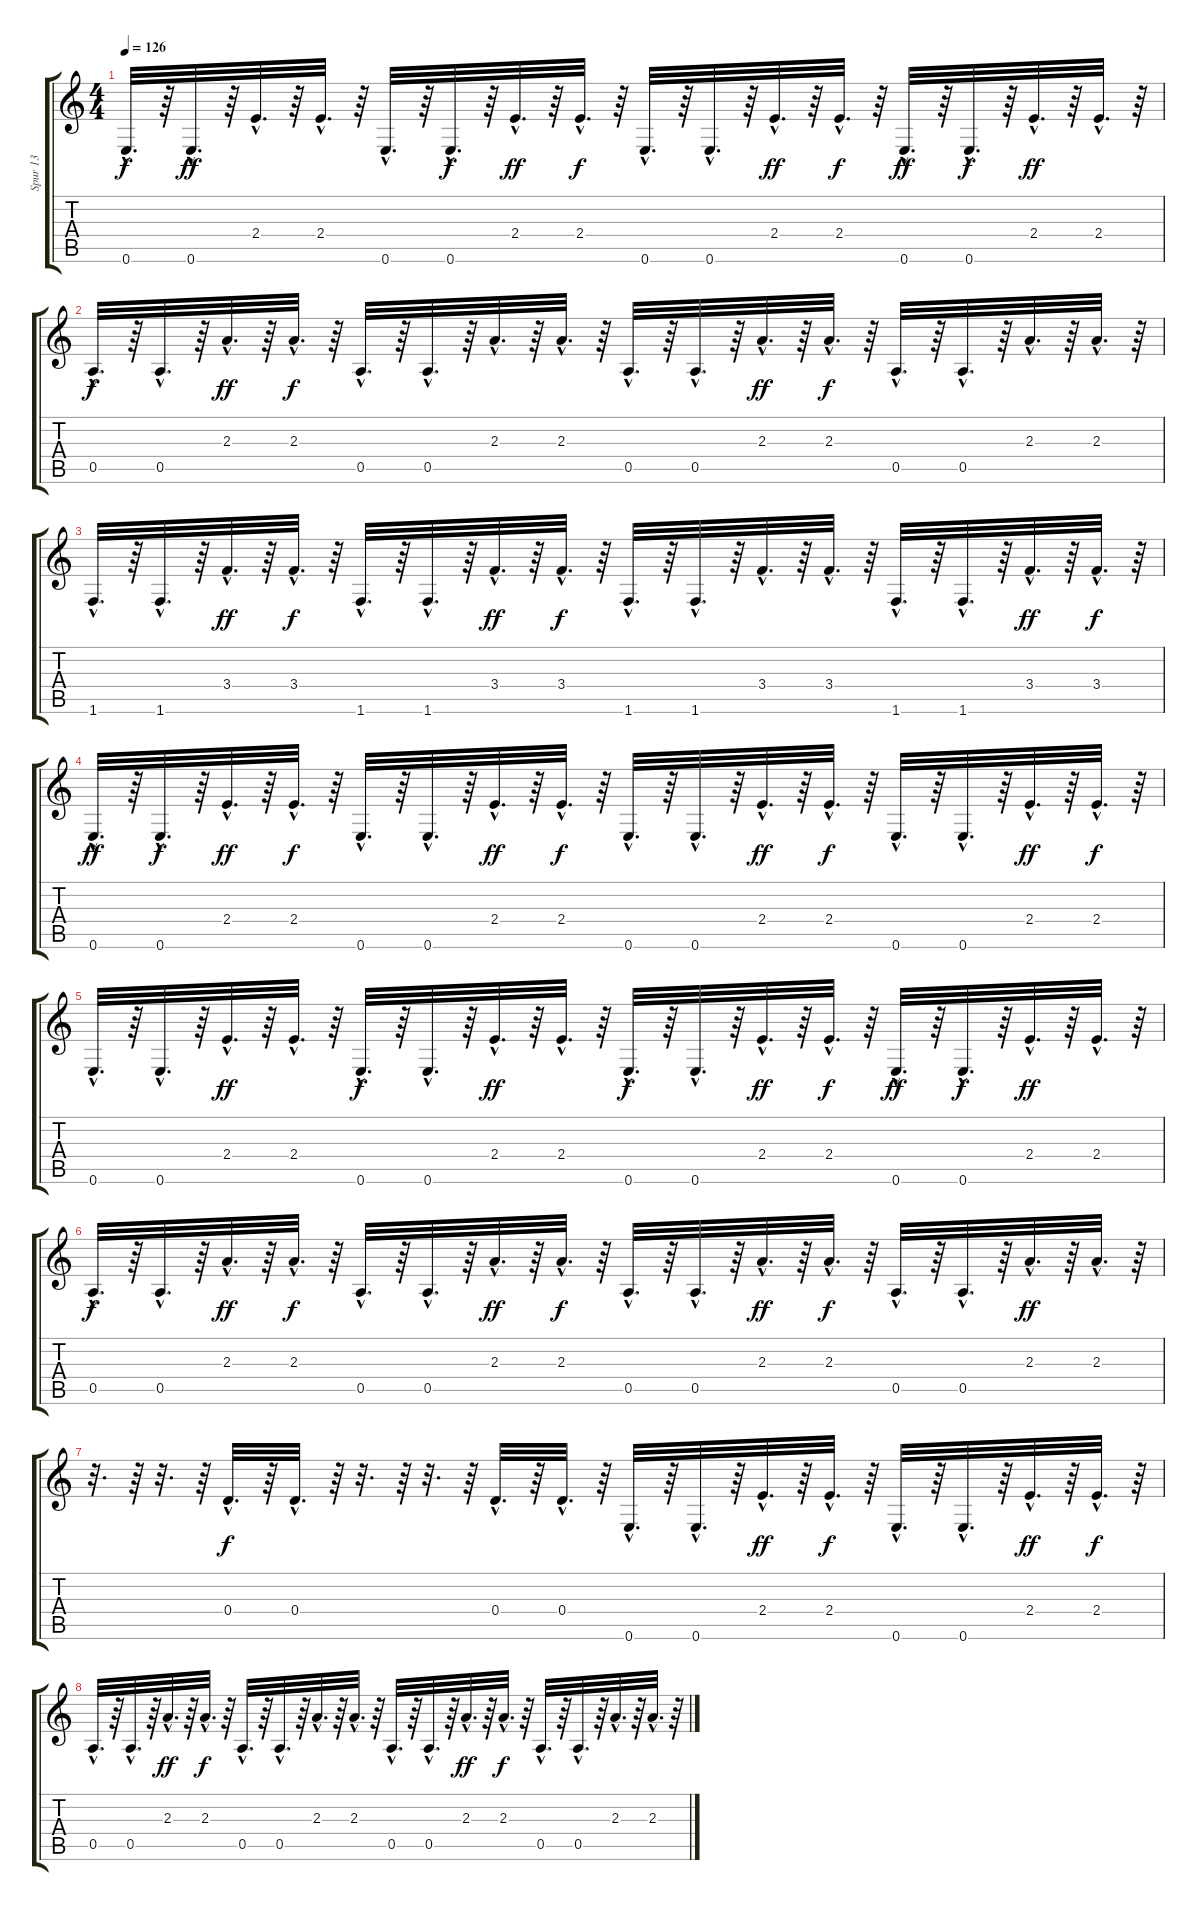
\track ("Spur 13" "Spur 13") {instrument synthbass1}
\staff {score tabs}
\tuning (E4 B3 G3 D3 A2 E2) {hide}
\ts (4 4)
\tempo 126
\clef g2
\ks c
0.6{hac}.32{d dy f} r.64 0.6{hac}.32{d dy ff} r.64 2.4{hac}.32{d} r.64 2.4{hac}.32{d} r.64 0.6{hac}.32{d} r.64 0.6{hac}.32{d dy f} r.64 2.4{hac}.32{d dy ff} r.64 2.4{hac}.32{d dy f} r.64 0.6{hac}.32{d} r.64 0.6{hac}.32{d} r.64 2.4{hac}.32{d dy ff} r.64 2.4{hac}.32{d dy f} r.64 0.6{hac}.32{d dy ff} r.64 0.6{hac}.32{d dy f} r.64 2.4{hac}.32{d dy ff} r.64 2.4{hac}.32{d} r.64 |
0.5{hac}.32{d dy f} r.64 0.5{hac}.32{d} r.64 2.3{hac}.32{d dy ff} r.64 2.3{hac}.32{d dy f} r.64 0.5{hac}.32{d} r.64 0.5{hac}.32{d} r.64 2.3{hac}.32{d} r.64 2.3{hac}.32{d} r.64 0.5{hac}.32{d} r.64 0.5{hac}.32{d} r.64 2.3{hac}.32{d dy ff} r.64 2.3{hac}.32{d dy f} r.64 0.5{hac}.32{d} r.64 0.5{hac}.32{d} r.64 2.3{hac}.32{d} r.64 2.3{hac}.32{d} r.64 |
1.6{hac}.32{d} r.64 1.6{hac}.32{d} r.64 3.4{hac}.32{d dy ff} r.64 3.4{hac}.32{d dy f} r.64 1.6{hac}.32{d} r.64 1.6{hac}.32{d} r.64 3.4{hac}.32{d dy ff} r.64 3.4{hac}.32{d dy f} r.64 1.6{hac}.32{d} r.64 1.6{hac}.32{d} r.64 3.4{hac}.32{d} r.64 3.4{hac}.32{d} r.64 1.6{hac}.32{d} r.64 1.6{hac}.32{d} r.64 3.4{hac}.32{d dy ff} r.64 3.4{hac}.32{d dy f} r.64 |
0.6{hac}.32{d dy ff} r.64 0.6{hac}.32{d dy f} r.64 2.4{hac}.32{d dy ff} r.64 2.4{hac}.32{d dy f} r.64 0.6{hac}.32{d} r.64 0.6{hac}.32{d} r.64 2.4{hac}.32{d dy ff} r.64 2.4{hac}.32{d dy f} r.64 0.6{hac}.32{d} r.64 0.6{hac}.32{d} r.64 2.4{hac}.32{d dy ff} r.64 2.4{hac}.32{d dy f} r.64 0.6{hac}.32{d} r.64 0.6{hac}.32{d} r.64 2.4{hac}.32{d dy ff} r.64 2.4{hac}.32{d dy f} r.64 |
0.6{hac}.32{d} r.64 0.6{hac}.32{d} r.64 2.4{hac}.32{d dy ff} r.64 2.4{hac}.32{d} r.64 0.6{hac}.32{d dy f} r.64 0.6{hac}.32{d} r.64 2.4{hac}.32{d dy ff} r.64 2.4{hac}.32{d} r.64 0.6{hac}.32{d dy f} r.64 0.6{hac}.32{d} r.64 2.4{hac}.32{d dy ff} r.64 2.4{hac}.32{d dy f} r.64 0.6{hac}.32{d dy ff} r.64 0.6{hac}.32{d dy f} r.64 2.4{hac}.32{d dy ff} r.64 2.4{hac}.32{d} r.64 |
0.5{hac}.32{d dy f instrument synthbass1} r.64 0.5{hac}.32{d} r.64 2.3{hac}.32{d dy ff} r.64 2.3{hac}.32{d dy f} r.64 0.5{hac}.32{d} r.64 0.5{hac}.32{d} r.64 2.3{hac}.32{d dy ff} r.64 2.3{hac}.32{d dy f} r.64 0.5{hac}.32{d} r.64 0.5{hac}.32{d} r.64 2.3{hac}.32{d dy ff} r.64 2.3{hac}.32{d dy f} r.64 0.5{hac}.32{d} r.64 0.5{hac}.32{d} r.64 2.3{hac}.32{d dy ff} r.64 2.3{hac}.32{d} r.64 |
r.32{d} r.64 r.32{d} r.64 0.4{hac}.32{d dy f} r.64 0.4{hac}.32{d} r.64 r.32{d} r.64 r.32{d} r.64 0.4{hac}.32{d} r.64 0.4{hac}.32{d} r.64 0.6{hac}.32{d} r.64 0.6{hac}.32{d} r.64 2.4{hac}.32{d dy ff} r.64 2.4{hac}.32{d dy f} r.64 0.6{hac}.32{d} r.64 0.6{hac}.32{d} r.64 2.4{hac}.32{d dy ff} r.64 2.4{hac}.32{d dy f} r.64 |
0.5{hac}.32{d} r.64 0.5{hac}.32{d} r.64 2.3{hac}.32{d dy ff} r.64 2.3{hac}.32{d dy f} r.64 0.5{hac}.32{d} r.64 0.5{hac}.32{d} r.64 2.3{hac}.32{d} r.64 2.3{hac}.32{d} r.64 0.5{hac}.32{d} r.64 0.5{hac}.32{d} r.64 2.3{hac}.32{d dy ff} r.64 2.3{hac}.32{d dy f} r.64 0.5{hac}.32{d} r.64 0.5{hac}.32{d} r.64 2.3{hac}.32{d} r.64 2.3{hac}.32{d} r.64
